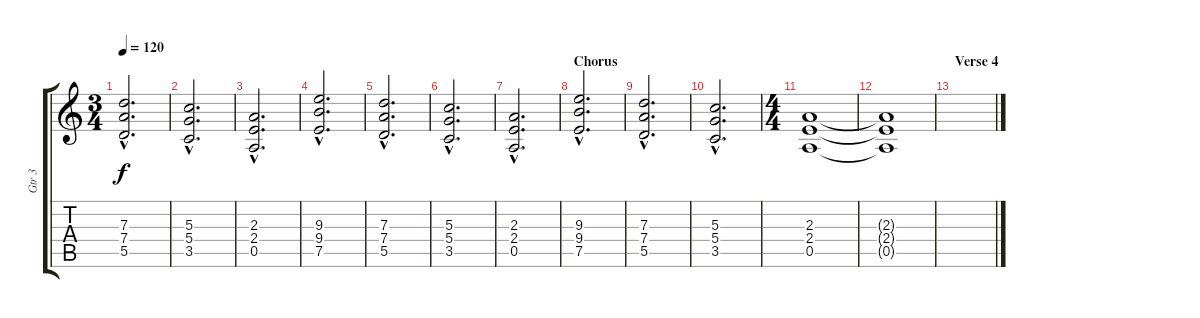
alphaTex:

\track ("Gtr 3" "Gtr 3") {instrument overdrivenguitar}
\staff {score tabs}
\tuning (E4 B3 G3 D3 A2 E2) {hide}
\ts (3 4)
\tempo 120
\clef g2
\ks c
(7.3{hac} 7.4{hac} 5.5{hac}).2{d dy f} |
(5.3{hac} 5.4{hac} 3.5{hac}).2{d} |
(2.3{hac} 2.4{hac} 0.5{hac}).2{d} |
(9.3{hac} 9.4{hac} 7.5{hac}).2{d} |
(7.3{hac} 7.4{hac} 5.5{hac}).2{d} |
(5.3{hac} 5.4{hac} 3.5{hac}).2{d} |
(2.3{hac} 2.4{hac} 0.5{hac}).2{d} |
\section ("" "Chorus")
(9.3{hac} 9.4{hac} 7.5{hac}).2{d} |
(7.3{hac} 7.4{hac} 5.5{hac}).2{d} |
(5.3{hac} 5.4{hac} 3.5{hac}).2{d} |
\ts (4 4)
(2.3 2.4 0.5).1{volume 0} |
(2.3{t} 2.4{t} 0.5{t}).1 |
\section ("" "Verse 4")
